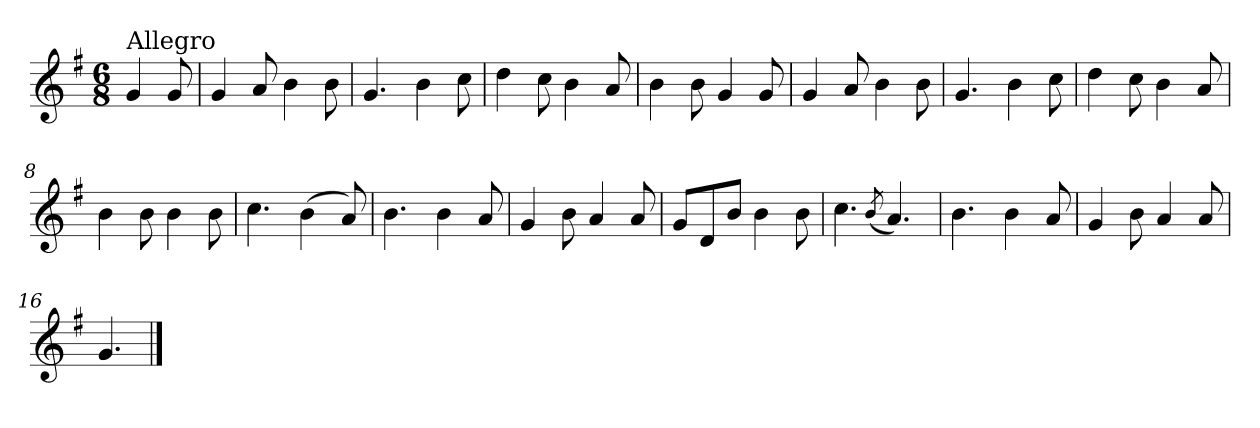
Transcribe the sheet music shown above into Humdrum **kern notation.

**kern
*part1
*staff1
*clefG2
*k[f#]
*G:
*M6/8
=
!LO:TX:a:t=Allegro
4g/
8g/
=1
4g/
8a/
4b\
8b\
=2
4.g/
4b\
8cc\
=3
4dd\
8cc\
4b\
8a/
=4
4b\
8b\
4g/
8g/
=5
4g/
8a/
4b\
8b\
!!LO:LB:g=z
=6
4.g/
4b\
8cc\
=7
4dd\
8cc\
4b\
8a/
=8
4b\
8b\
4b\
8b\
=9
4.cc\
(>4b\
8a/)
=10
4.b\
4b\
8a/
=11
4g/
8b\
4a/
8a/
!!LO:LB:g=z
=12
8g/L
8d/
8b/J
4b\
8b\
=13
4.cc\
(<8qb/
4.a/)
=14
4.b\
4b\
8a/
=15
4g/
8b\
4a/
8a/
=16
4.g/
==
*-
